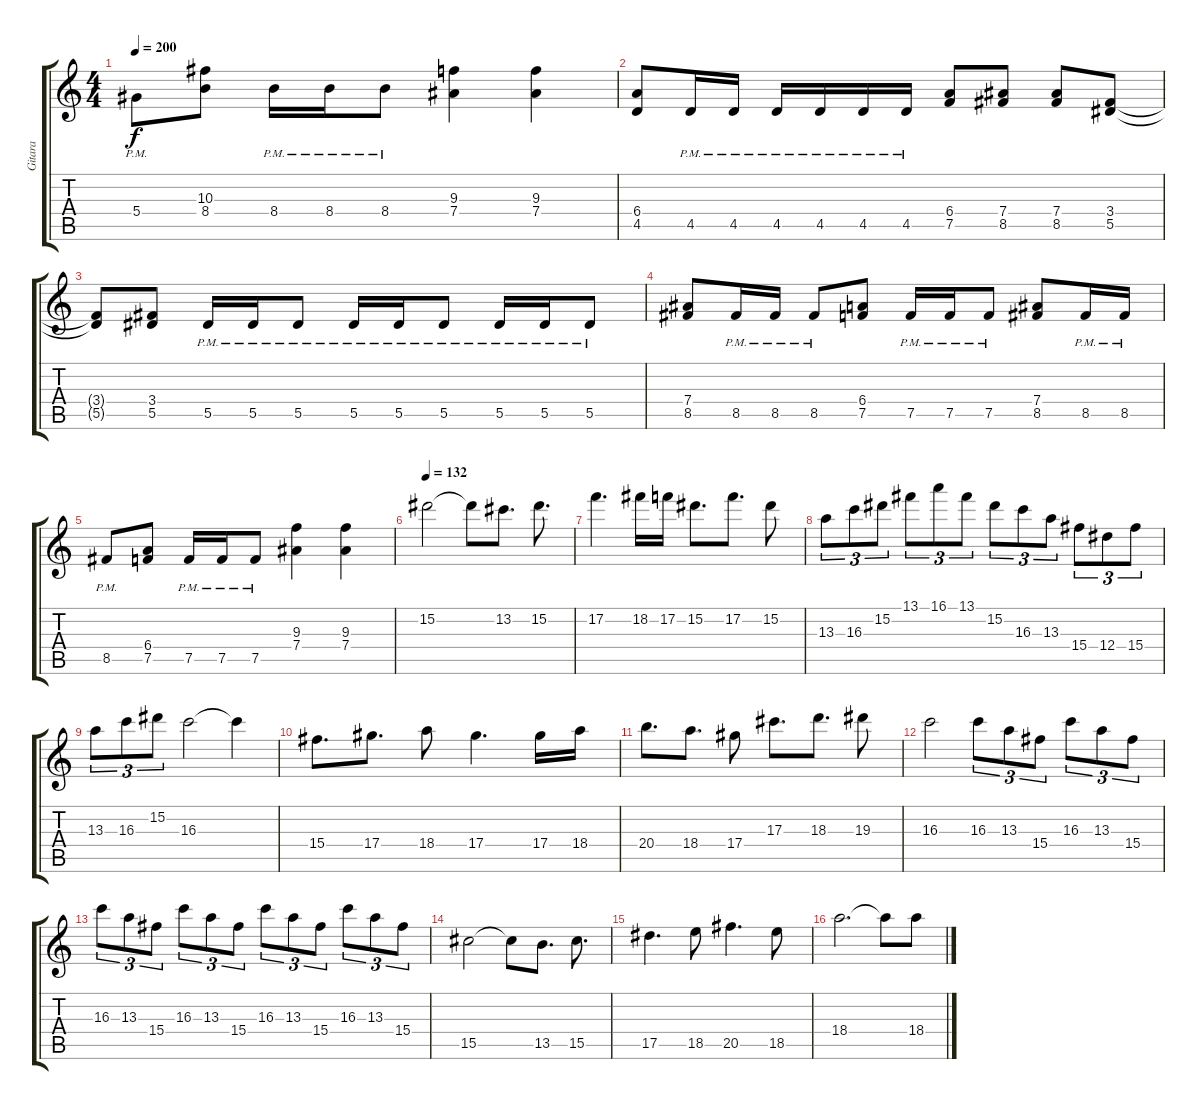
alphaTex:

\track ("Gitara" "Gitara") {instrument overdrivenguitar}
\staff {score tabs}
\tuning (F4 C4 Ab3 Eb3 Bb2 F2) {hide}
\ts (4 4)
\tempo 200
\clef g2
\ks c
5.4{pm}.8{dy f} (10.3 8.4).8 8.4{pm}.16 8.4{pm}.16 8.4{pm}.8 (9.3 7.4).4 (9.3 7.4).4 |
(6.4 4.5).8 4.5{pm}.16 4.5{pm}.16 4.5{pm}.16 4.5{pm}.16 4.5{pm}.16 4.5{pm}.16 (6.4 7.5).8 (7.4 8.5).8 (7.4 8.5).8 (3.4 5.5).8 |
(3.4{t} 5.5{t}).8 (3.4 5.5).8 5.5{pm}.16 5.5{pm}.16 5.5{pm}.8 5.5{pm}.16 5.5{pm}.16 5.5{pm}.8 5.5{pm}.16 5.5{pm}.16 5.5{pm}.8 |
(7.4 8.5).8 8.5{pm}.16 8.5{pm}.16 8.5{pm}.8 (6.4 7.5).8 7.5{pm}.16 7.5{pm}.16 7.5{pm}.8 (7.4 8.5).8 8.5{pm}.16 8.5{pm}.16 |
8.5{pm}.8 (6.4 7.5).8 7.5{pm}.16 7.5{pm}.16 7.5{pm}.8 (9.3 7.4).4 (9.3 7.4).4 |
\tempo 132
15.2.2 15.2{t}.8 13.2.8{d} 15.2.8{d} |
17.2.4{d} 18.2.16 17.2.16 15.2.8{d} 17.2.8{d} 15.2.8 |
13.3.8{tu (3 2)} 16.3.8{tu (3 2)} 15.2.8{tu (3 2)} 13.1.8{tu (3 2)} 16.1.8{tu (3 2)} 13.1.8{tu (3 2)} 15.2.8{tu (3 2)} 16.3.8{tu (3 2)} 13.3.8{tu (3 2)} 15.4.8{tu (3 2)} 12.4.8{tu (3 2)} 15.4.8{tu (3 2)} |
13.3.8{tu (3 2)} 16.3.8{tu (3 2)} 15.2.8{tu (3 2)} 16.3.2 16.3{t}.4 |
15.4.8{d} 17.4.8{d} 18.4.8 17.4.4{d} 17.4.16 18.4.16 |
20.4.8{d} 18.4.8{d} 17.4.8 17.3.8{d} 18.3.8{d} 19.3.8 |
16.3.2 16.3.8{tu (3 2)} 13.3.8{tu (3 2)} 15.4.8{tu (3 2)} 16.3.8{tu (3 2)} 13.3.8{tu (3 2)} 15.4.8{tu (3 2)} |
16.3.8{tu (3 2)} 13.3.8{tu (3 2)} 15.4.8{tu (3 2)} 16.3.8{tu (3 2)} 13.3.8{tu (3 2)} 15.4.8{tu (3 2)} 16.3.8{tu (3 2)} 13.3.8{tu (3 2)} 15.4.8{tu (3 2)} 16.3.8{tu (3 2)} 13.3.8{tu (3 2)} 15.4.8{tu (3 2)} |
15.5.2 15.5{t}.8 13.5.8{d} 15.5.8{d} |
17.5.4{d} 18.5.8 20.5.4{d} 18.5.8 |
18.4.2{d} 18.4{t}.8 18.4.8
